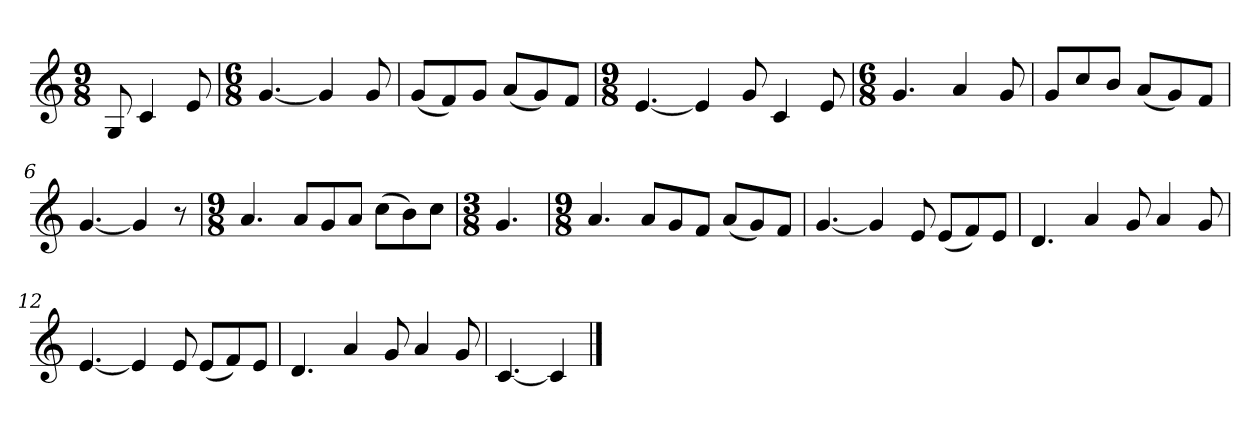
**kern
*part1
*staff1
*k[]
*M9/8
*MM120
=
8G
4c
8e
=1
*M6/8
[4.g
4g]
8g
=2
(8gL
8f)
8gJ
(8aL
8g)
8fJ
=3
*M9/8
[4.e
4e]
8g
4c
8e
=4
*M6/8
4.g
4a
8g
=5
8gL
8cc
8bJ
(8aL
8g)
8fJ
=6
[4.g
4g]
8r
=7
*M9/8
4.a
8aL
8g
8aJ
(8ccL
8b)
8ccJ
=8
*M3/8
4.g
=9
*M9/8
4.a
8aL
8g
8fJ
(8aL
8g)
8fJ
=10
[4.g
4g]
8e
(8eL
8f)
8eJ
=11
4.d
4a
8g
4a
8g
=12
[4.e
4e]
8e
(8eL
8f)
8eJ
=13
4.d
4a
8g
4a
8g
=14
[4.c
4c]
==
*-
